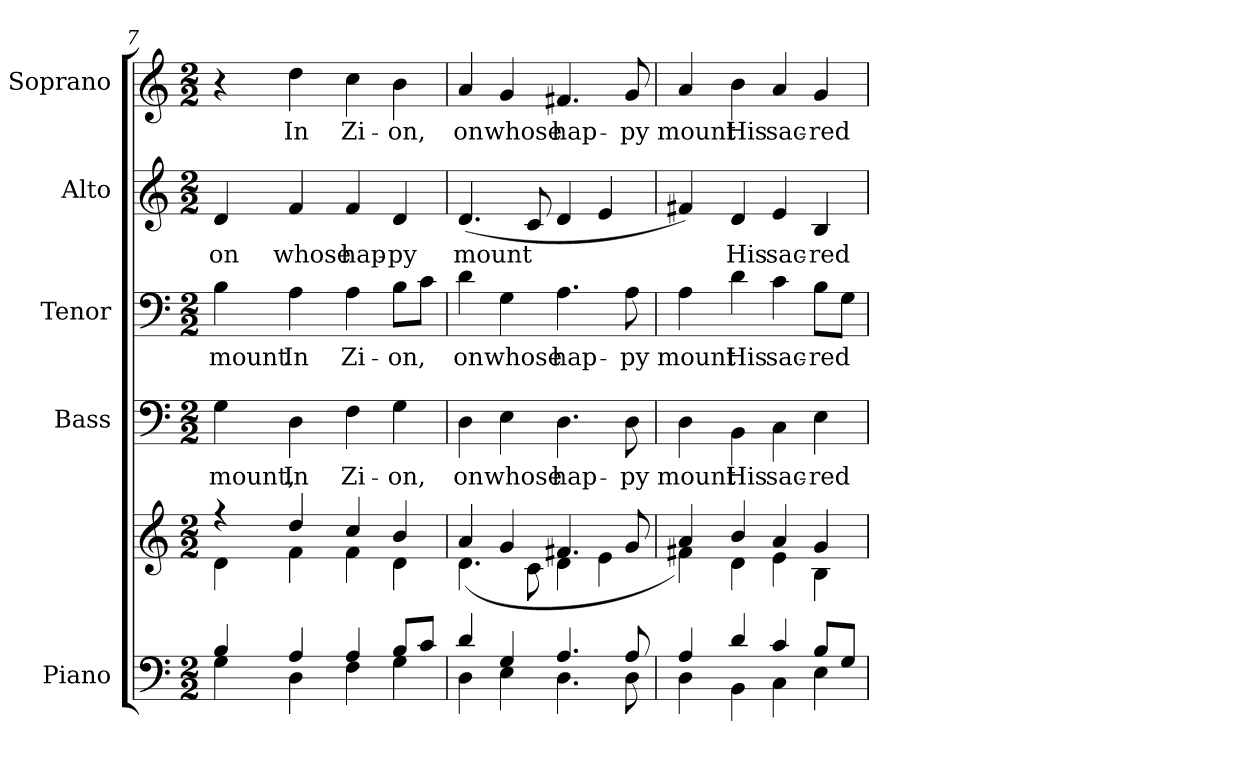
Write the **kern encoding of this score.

**kern	**kern	**kern	**text	**kern	**text	**kern	**text	**kern	**text
*part5	*part5	*part4	*part4	*part3	*part3	*part2	*part2	*part1	*part1
*staff6	*staff5	*staff4	*staff4	*staff3	*staff3	*staff2	*staff2	*staff1	*staff1
*I"Piano	*	*I"Bass	*	*I"Tenor	*	*I"Alto	*	*I"Soprano	*
*I'Pno.	*	*I'B.	*	*I'T.	*	*I'A.	*	*I'S.	*
*clefF4	*clefG2	*clefF4	*	*clefF4	*	*clefG2	*	*clefG2	*
*k[]	*k[]	*k[]	*	*k[]	*	*k[]	*	*k[]	*
*C:	*C:	*C:	*	*C:	*	*C:	*	*C:	*
*M2/2	*M2/2	*M2/2	*	*M2/2	*	*M2/2	*	*M2/2	*
=7	=7	=7	=7	=7	=7	=7	=7	=7	=7
*^	*^	*	*	*	*	*	*	*	*
!	!	!	!	!	!LO:LY:b:color=#000000	!	!	!	!	!	!
!	!	!	!	!	!	!	!LO:LY:b:color=#000000	!	!	!	!
!	!	!	!	!	!	!	!	!	!LO:LY:b:color=#000000	!	!
4Bi/	4Gi\	4r	4di\	4Gi\	mount,	4Bi\	mount	4di/	on	4r	.
!	!	!	!	!	!LO:LY:b:color=#000000	!	!	!	!	!	!
!	!	!	!	!	!	!	!LO:LY:b:color=#000000	!	!	!	!
!	!	!	!	!	!	!	!	!	!LO:LY:b:color=#000000	!	!
!	!	!	!	!	!	!	!	!	!	!	!LO:LY:b:color=#000000
4Ai/	4Di\	4ddi/	4fi\	4Di\	In	4Ai\	In	4fi/	whose	4ddi\	In
!	!	!	!	!	!LO:LY:b:color=#000000	!	!	!	!	!	!
!	!	!	!	!	!	!	!LO:LY:b:color=#000000	!	!	!	!
!	!	!	!	!	!	!	!	!	!LO:LY:b:color=#000000	!	!
!	!	!	!	!	!	!	!	!	!	!	!LO:LY:b:color=#000000
4Ai/	4Fi\	4cci/	4fi\	4Fi\	Zi-	4Ai\	Zi-	4fi/	hap-	4cci\	Zi-
!	!	!	!	!	!LO:LY:b:color=#000000	!	!	!	!	!	!
!	!	!	!	!	!	!	!LO:LY:b:color=#000000	!	!	!	!
!	!	!	!	!	!	!	!	!	!LO:LY:b:color=#000000	!	!
!	!	!	!	!	!	!	!	!	!	!	!LO:LY:b:color=#000000
8Bi/L	4Gi\	4bi/	4di\	4Gi\	-on,	8Bi\L	-on,	4di/	-py	4bi\	-on,
8ci/J	.	.	.	.	.	8ci\J	.	.	.	.	.
!!LO:PB:g=z
=8	=8	=8	=8	=8	=8	=8	=8	=8	=8	=8	=8
!	!	!	!	!	!LO:LY:b:color=#000000	!	!	!	!	!	!
!	!	!	!	!	!	!	!LO:LY:b:color=#000000	!	!	!	!
!	!	!	!	!	!	!	!	!	!LO:LY:b:color=#000000	!	!
!	!	!	!	!	!	!	!	!	!	!	!LO:LY:b:color=#000000
4di/	4Di\	4ai/	(4.di\	4Di\	on	4di\	on	(4.di/	mount	4ai/	on
!	!	!	!	!	!LO:LY:b:color=#000000	!	!	!	!	!	!
!	!	!	!	!	!	!	!LO:LY:b:color=#000000	!	!	!	!
!	!	!	!	!	!	!	!	!	!	!	!LO:LY:b:color=#000000
4Gi/	4Ei\	4gi/	.	4Ei\	whose	4Gi\	whose	.	.	4gi/	whose
.	.	.	8ci\	.	.	.	.	8ci/	.	.	.
!	!	!	!	!	!LO:LY:b:color=#000000	!	!	!	!	!	!
!	!	!	!	!	!	!	!LO:LY:b:color=#000000	!	!	!	!
!	!	!	!	!	!	!	!	!	!	!	!LO:LY:b:color=#000000
4.Ai/	4.Di\	4.f#Xi/	4di\	4.Di\	hap-	4.Ai\	hap-	4di/	.	4.f#Xi/	hap-
.	.	.	4ei\	.	.	.	.	4ei/	.	.	.
!	!	!	!	!	!LO:LY:b:color=#000000	!	!	!	!	!	!
!	!	!	!	!	!	!	!LO:LY:b:color=#000000	!	!	!	!
!	!	!	!	!	!	!	!	!	!	!	!LO:LY:b:color=#000000
8Ai/	8Di\	8gi/	.	8Di\	-py	8Ai\	-py	.	.	8gi/	-py
=9	=9	=9	=9	=9	=9	=9	=9	=9	=9	=9	=9
!	!	!	!	!	!LO:LY:b:color=#000000	!	!	!	!	!	!
!	!	!	!	!	!	!	!LO:LY:b:color=#000000	!	!	!	!
!	!	!	!	!	!	!	!	!	!	!	!LO:LY:b:color=#000000
4Ai/	4Di\	4ai/	4f#Xi\)	4Di\	mount	4Ai\	mount	4f#Xi/)	.	4ai/	mount
!	!	!	!	!	!LO:LY:b:color=#000000	!	!	!	!	!	!
!	!	!	!	!	!	!	!LO:LY:b:color=#000000	!	!	!	!
!	!	!	!	!	!	!	!	!	!LO:LY:b:color=#000000	!	!
!	!	!	!	!	!	!	!	!	!	!	!LO:LY:b:color=#000000
4di/	4BBi\	4bi/	4di\	4BBi\	His	4di\	His	4di/	His	4bi\	His
!	!	!	!	!	!LO:LY:b:color=#000000	!	!	!	!	!	!
!	!	!	!	!	!	!	!LO:LY:b:color=#000000	!	!	!	!
!	!	!	!	!	!	!	!	!	!LO:LY:b:color=#000000	!	!
!	!	!	!	!	!	!	!	!	!	!	!LO:LY:b:color=#000000
4ci/	4Ci\	4ai/	4ei\	4Ci\	sac-	4ci\	sac-	4ei/	sac-	4ai/	sac-
!	!	!	!	!	!LO:LY:b:color=#000000	!	!	!	!	!	!
!	!	!	!	!	!	!	!LO:LY:b:color=#000000	!	!	!	!
!	!	!	!	!	!	!	!	!	!LO:LY:b:color=#000000	!	!
!	!	!	!	!	!	!	!	!	!	!	!LO:LY:b:color=#000000
8Bi/L	4Ei\	4gi/	4Bi\	4Ei\	-red	8Bi\L	-red	4Bi/	-red	4gi/	-red
8Gi/J	.	.	.	.	.	8Gi\J	.	.	.	.	.
*v	*v	*	*	*	*	*	*	*	*	*	*
*	*v	*v	*	*	*	*	*	*	*	*
=	=	=	=	=	=	=	=	=	=
*-	*-	*-	*-	*-	*-	*-	*-	*-	*-
